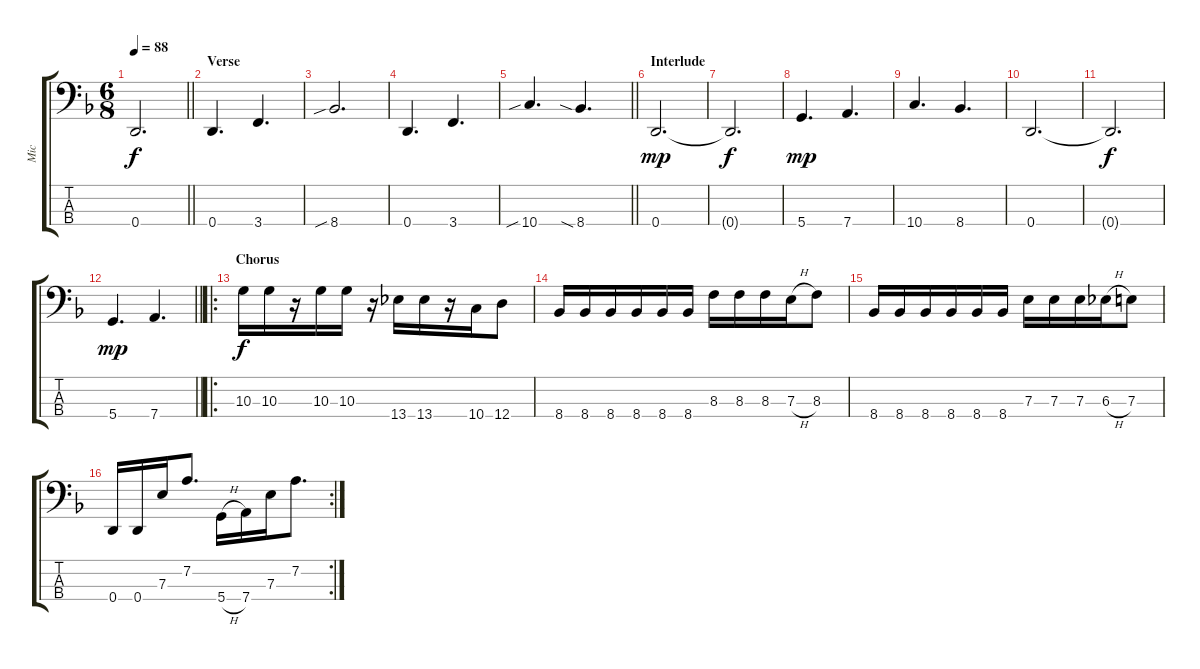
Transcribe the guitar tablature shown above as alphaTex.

\track ("Mic" "Mic") {instrument electricbassfinger}
\staff {score tabs}
\tuning (G2 D2 A1 D1) {hide}
\ts (6 8)
\tempo 88
\clef f4
\barLineRight lightlight
\ks f
0.4{t}.2{d dy f} |
\section ("" "Verse")
0.4.4{d} 3.4.4{d} |
8.4{sib}.2{d} |
0.4.4{d} 3.4.4{d} |
\barLineRight lightlight
10.4{sib}.4{d} 8.4{sia}.4{d} |
\section ("" "Interlude")
0.4.2{d dy mp} |
0.4{t}.2{d dy f} |
5.4.4{d dy mp} 7.4.4{d} |
10.4.4{d} 8.4.4{d} |
0.4.2{d} |
0.4{t}.2{d dy f} |
\barLineRight lightlight
5.4.4{d dy mp} 7.4.4{d} |
\ro
\section ("" "Chorus")
10.3.16{dy f} 10.3.16 r.16 10.3.16 10.3.16 r.16 13.4.16 13.4.16 r.16 10.4.16 12.4.8 |
8.4.16 8.4.16 8.4.16 8.4.16 8.4.16 8.4.16 8.3.16 8.3.16 8.3.16 7.3{h}.16 8.3.8 |
8.4.16 8.4.16 8.4.16 8.4.16 8.4.16 8.4.16 7.3.16 7.3.16 7.3.16 6.3{h}.16 7.3.8 |
\rc 2
0.4.16 0.4.16 7.3.16 7.2.8{d} 5.4{h}.16 7.4.16 7.3.16 7.2.8{d}
